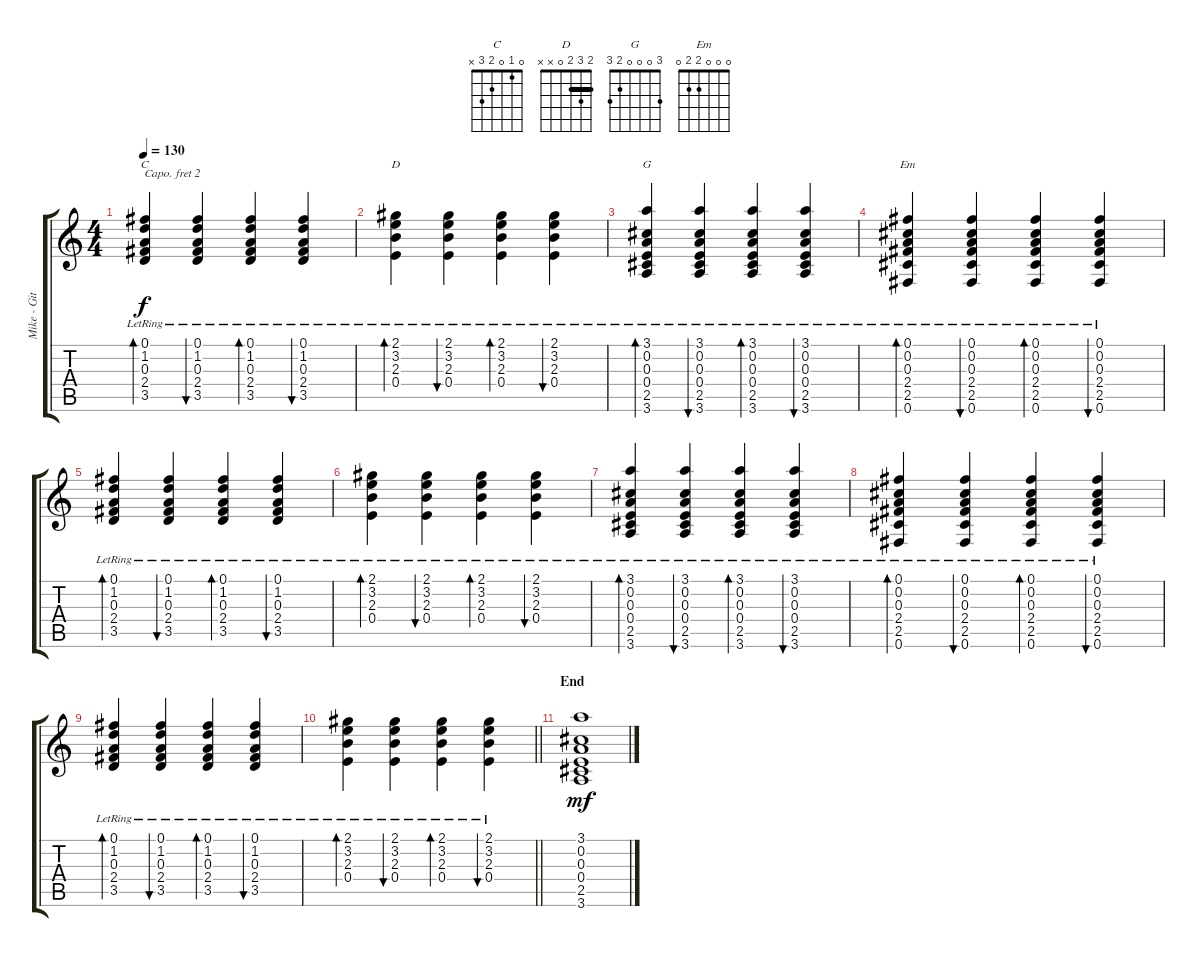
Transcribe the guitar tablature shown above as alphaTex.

\track ("Mike - Gitár 2" "Mike - Git") {instrument acousticguitarsteel}
\staff {score tabs}
\capo 2
\tuning (E4 B3 G3 D3 A2 E2) {hide}
\chord ("C" 0 1 0 2 3 x)
\chord ("D" 2 3 2 0 x x) {barre 2}
\chord ("G" 3 0 0 0 2 3)
\chord ("Em" 0 0 0 2 2 0)
\ts (4 4)
\tempo 130
\clef g2
\ks c
(0.1{lr} 1.2{lr} 0.3{lr} 2.4{lr} 3.5{lr}).4{bd 60 ch "C" dy f} (0.1{lr} 1.2{lr} 0.3{lr} 2.4{lr} 3.5{lr}).4{bu 60} (0.1{lr} 1.2{lr} 0.3{lr} 2.4{lr} 3.5{lr}).4{bd 60} (0.1{lr} 1.2{lr} 0.3{lr} 2.4{lr} 3.5{lr}).4{bu 60} |
(2.1{lr} 3.2{lr} 2.3{lr} 0.4{lr}).4{bd 60 ch "D"} (2.1{lr} 3.2{lr} 2.3{lr} 0.4{lr}).4{bu 60} (2.1{lr} 3.2{lr} 2.3{lr} 0.4{lr}).4{bd 60} (2.1{lr} 3.2{lr} 2.3{lr} 0.4{lr}).4{bu 60} |
(3.1{lr} 0.2{lr} 0.3{lr} 0.4{lr} 2.5{lr} 3.6{lr}).4{bd 60 ch "G"} (3.1{lr} 0.2{lr} 0.3{lr} 0.4{lr} 2.5{lr} 3.6{lr}).4{bu 60} (3.1{lr} 0.2{lr} 0.3{lr} 0.4{lr} 2.5{lr} 3.6{lr}).4{bd 60} (3.1{lr} 0.2{lr} 0.3{lr} 0.4{lr} 2.5{lr} 3.6{lr}).4{bu 60} |
(0.1{lr} 0.2{lr} 0.3{lr} 2.4{lr} 2.5{lr} 0.6{lr}).4{bd 60 ch "Em"} (0.1{lr} 0.2{lr} 0.3{lr} 2.4{lr} 2.5{lr} 0.6{lr}).4{bu 60} (0.1{lr} 0.2{lr} 0.3{lr} 2.4{lr} 2.5{lr} 0.6{lr}).4{bd 60} (0.1{lr} 0.2{lr} 0.3{lr} 2.4{lr} 2.5{lr} 0.6{lr}).4{bu 60} |
(0.1{lr} 1.2{lr} 0.3{lr} 2.4{lr} 3.5{lr}).4{bd 60} (0.1{lr} 1.2{lr} 0.3{lr} 2.4{lr} 3.5{lr}).4{bu 60} (0.1{lr} 1.2{lr} 0.3{lr} 2.4{lr} 3.5{lr}).4{bd 60} (0.1{lr} 1.2{lr} 0.3{lr} 2.4{lr} 3.5{lr}).4{bu 60} |
(2.1{lr} 3.2{lr} 2.3{lr} 0.4{lr}).4{bd 60} (2.1{lr} 3.2{lr} 2.3{lr} 0.4{lr}).4{bu 60} (2.1{lr} 3.2{lr} 2.3{lr} 0.4{lr}).4{bd 60} (2.1{lr} 3.2{lr} 2.3{lr} 0.4{lr}).4{bu 60} |
(3.1{lr} 0.2{lr} 0.3{lr} 0.4{lr} 2.5{lr} 3.6{lr}).4{bd 60 volume 0} (3.1{lr} 0.2{lr} 0.3{lr} 0.4{lr} 2.5{lr} 3.6{lr}).4{bu 60} (3.1{lr} 0.2{lr} 0.3{lr} 0.4{lr} 2.5{lr} 3.6{lr}).4{bd 60} (3.1{lr} 0.2{lr} 0.3{lr} 0.4{lr} 2.5{lr} 3.6{lr}).4{bu 60} |
(0.1{lr} 0.2{lr} 0.3{lr} 2.4{lr} 2.5{lr} 0.6{lr}).4{bd 60} (0.1{lr} 0.2{lr} 0.3{lr} 2.4{lr} 2.5{lr} 0.6{lr}).4{bu 60} (0.1{lr} 0.2{lr} 0.3{lr} 2.4{lr} 2.5{lr} 0.6{lr}).4{bd 60} (0.1{lr} 0.2{lr} 0.3{lr} 2.4{lr} 2.5{lr} 0.6{lr}).4{bu 60} |
(0.1{lr} 1.2{lr} 0.3{lr} 2.4{lr} 3.5{lr}).4{bd 60} (0.1{lr} 1.2{lr} 0.3{lr} 2.4{lr} 3.5{lr}).4{bu 60} (0.1{lr} 1.2{lr} 0.3{lr} 2.4{lr} 3.5{lr}).4{bd 60} (0.1{lr} 1.2{lr} 0.3{lr} 2.4{lr} 3.5{lr}).4{bu 60} |
\barLineRight lightlight
(2.1{lr} 3.2{lr} 2.3{lr} 0.4{lr}).4{bd 60} (2.1{lr} 3.2{lr} 2.3{lr} 0.4{lr}).4{bu 60} (2.1{lr} 3.2{lr} 2.3{lr} 0.4{lr}).4{bd 60} (2.1{lr} 3.2{lr} 2.3{lr} 0.4{lr}).4{bu 60} |
\section ("" "End")
(3.1 0.2 0.3 0.4 2.5 3.6).1{dy mf}
